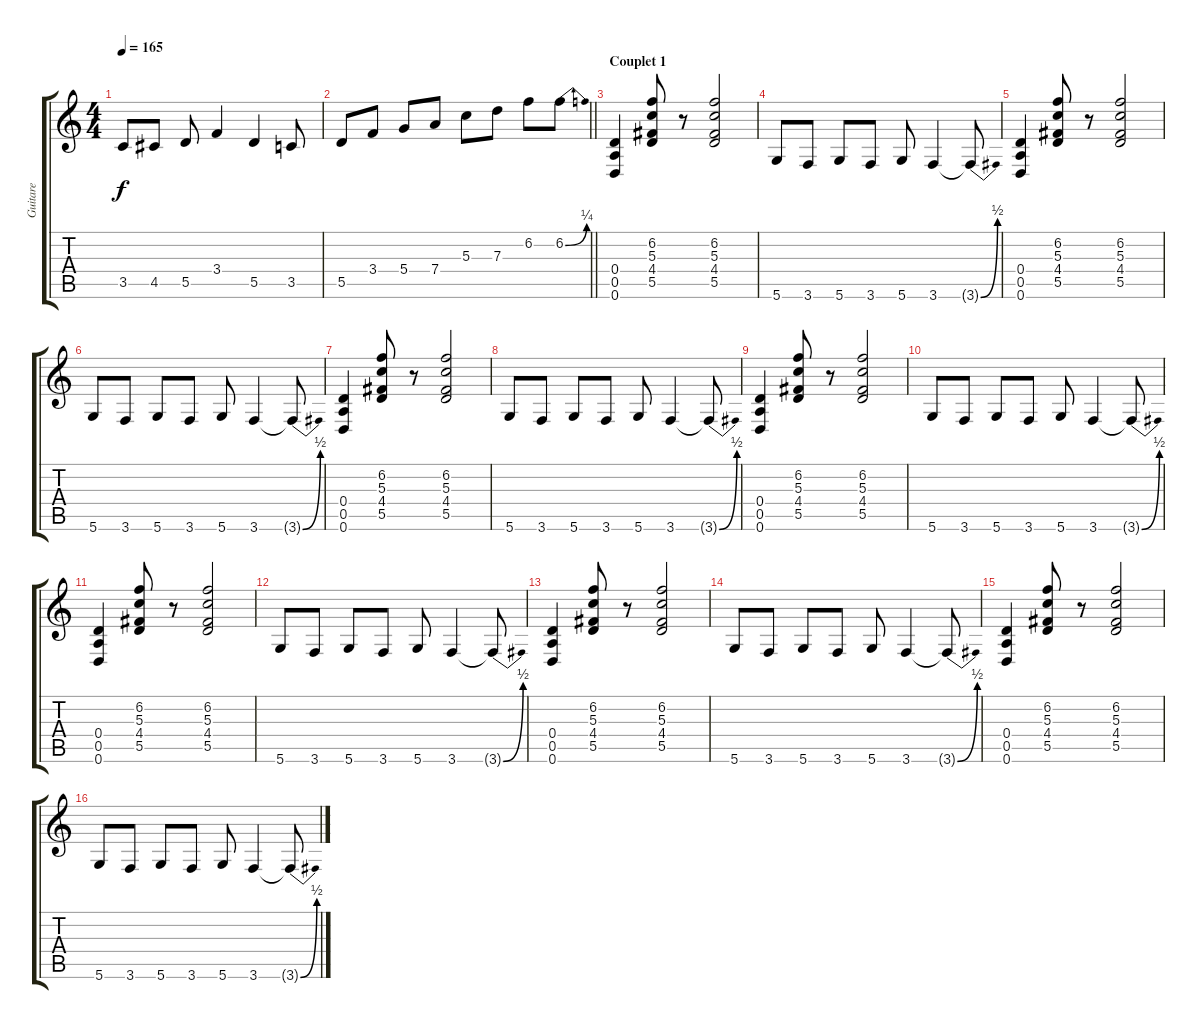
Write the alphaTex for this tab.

\track ("Guitare" "Guitare") {instrument overdrivenguitar}
\staff {score tabs}
\tuning (E4 B3 G3 D3 A2 D2) {hide}
\ts (4 4)
\tempo 165
\clef g2
\ks c
3.5.8{dy f} 4.5.8 5.5.8 3.4.4 5.5.4 3.5.8 |
\barLineRight lightlight
5.5.8 3.4.8 5.4.8 7.4.8 5.3.8 7.3.8 6.2.8 6.2{be (bend 0 0 60 1)}.8 |
\section ("" "Couplet 1")
(0.4 0.5 0.6).4 (6.2 5.3 4.4 5.5).8 r.8 (6.2 5.3 4.4 5.5).2 |
5.6.8 3.6.8 5.6.8 3.6.8 5.6.8 3.6.4 3.6{be (bend 0 0 60 2) t}.8 |
(0.4 0.5 0.6).4 (6.2 5.3 4.4 5.5).8 r.8 (6.2 5.3 4.4 5.5).2 |
5.6.8 3.6.8 5.6.8 3.6.8 5.6.8 3.6.4 3.6{be (bend 0 0 60 2) t}.8 |
(0.4 0.5 0.6).4 (6.2 5.3 4.4 5.5).8 r.8 (6.2 5.3 4.4 5.5).2 |
5.6.8 3.6.8 5.6.8 3.6.8 5.6.8 3.6.4 3.6{be (bend 0 0 60 2) t}.8 |
(0.4 0.5 0.6).4 (6.2 5.3 4.4 5.5).8 r.8 (6.2 5.3 4.4 5.5).2 |
5.6.8 3.6.8 5.6.8 3.6.8 5.6.8 3.6.4 3.6{be (bend 0 0 60 2) t}.8 |
(0.4 0.5 0.6).4 (6.2 5.3 4.4 5.5).8 r.8 (6.2 5.3 4.4 5.5).2 |
5.6.8 3.6.8 5.6.8 3.6.8 5.6.8 3.6.4 3.6{be (bend 0 0 60 2) t}.8 |
(0.4 0.5 0.6).4 (6.2 5.3 4.4 5.5).8 r.8 (6.2 5.3 4.4 5.5).2 |
5.6.8 3.6.8 5.6.8 3.6.8 5.6.8 3.6.4 3.6{be (bend 0 0 60 2) t}.8 |
(0.4 0.5 0.6).4 (6.2 5.3 4.4 5.5).8 r.8 (6.2 5.3 4.4 5.5).2 |
5.6.8 3.6.8 5.6.8 3.6.8 5.6.8 3.6.4 3.6{be (bend 0 0 60 2) t}.8
